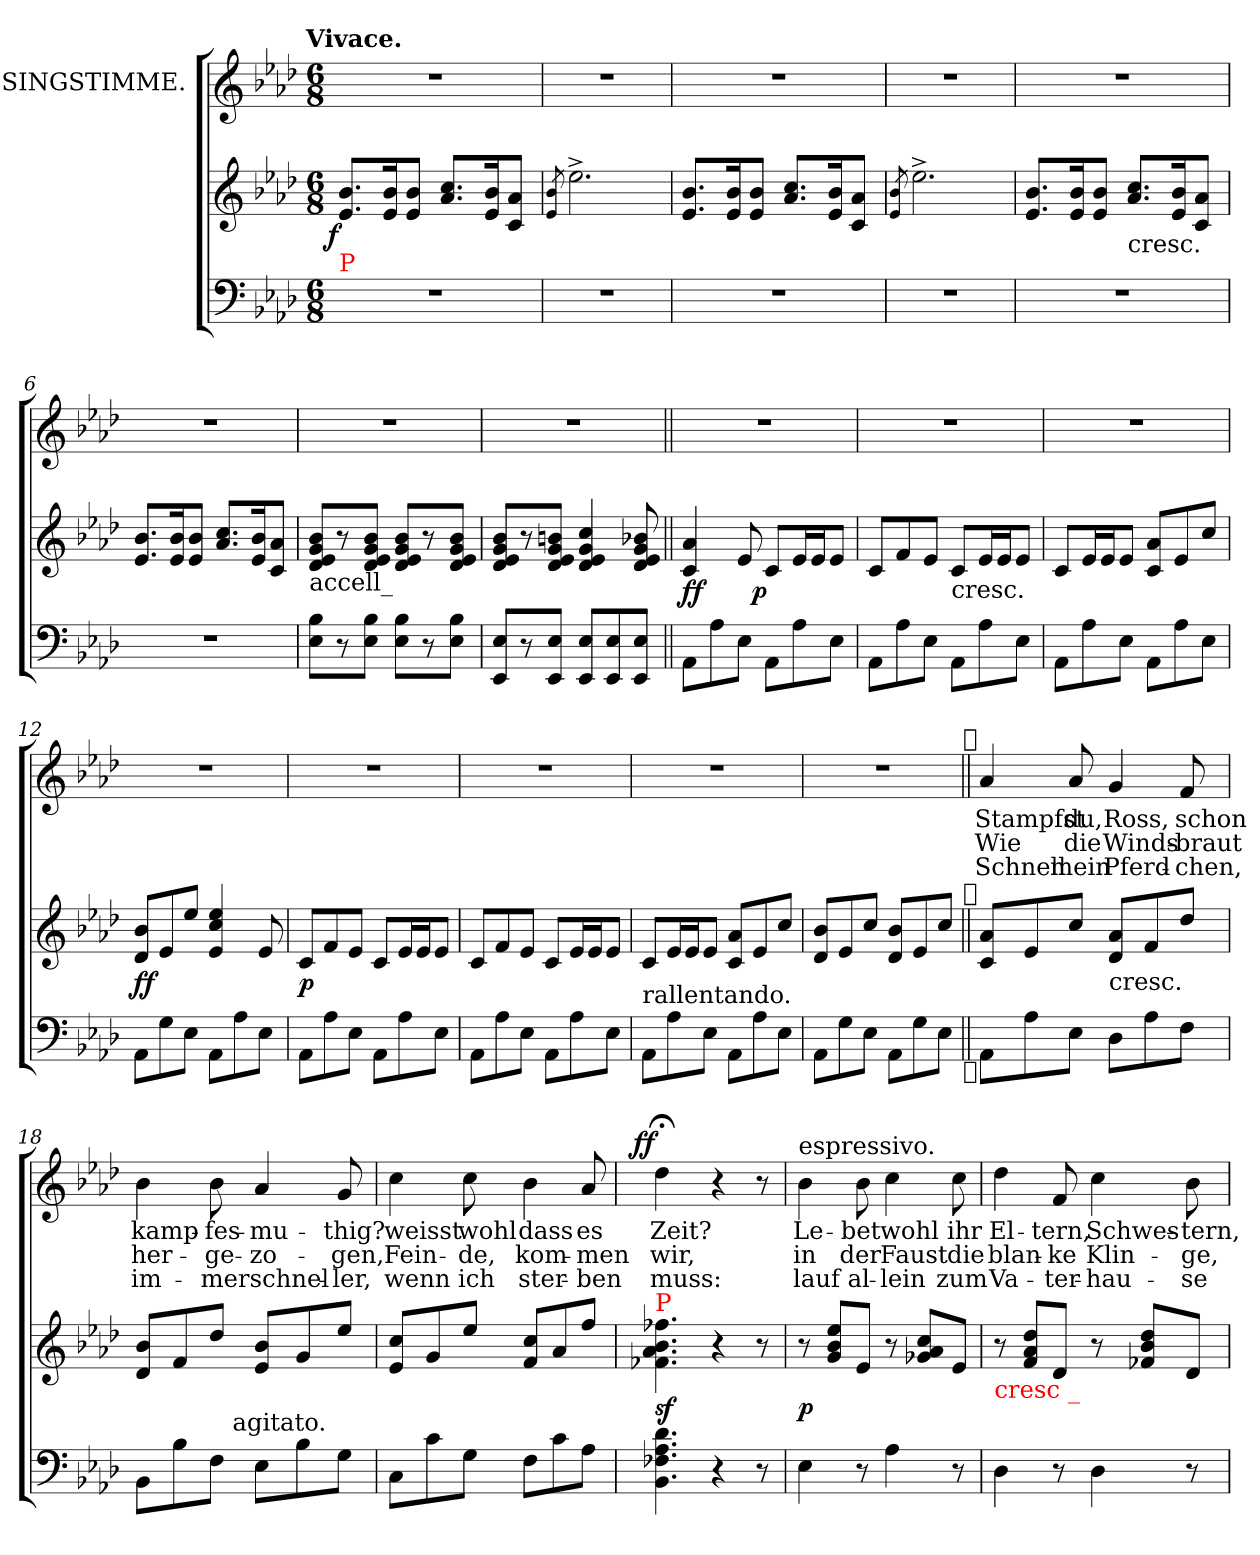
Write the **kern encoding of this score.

**kern	**kern	**dynam	**kern	**text	**text	**text	**dynam
*part2	*part2	*part2	*part1	*part1	*part1	*part1	*part1
*staff3	*staff2	*staff2/3	*staff1	*staff1	*staff1	*staff1	*staff1
*	*	*	*I"SINGSTIMME.	*	*	*	*
*clefF4	*clefG2	*	*clefG2	*	*	*	*
*k[b-e-a-d-]	*k[b-e-a-d-]	*	*k[b-e-a-d-]	*	*	*	*
*A-:	*A-:	*	*A-:	*	*	*	*
!!LO:TX:omd:t=Vivace.
*M6/8	*M6/8	*	*M6/8	*	*	*	*
*MM246	*MM246	*	*MM246	*	*	*	*
=1	=1	=1	=1	=1	=1	=1	=1
!LO:TX:a:color=red:t=P	!	!	!	!	!	!	!
!	!	!LO:DY:rj	!	!	!	!	!
2.rF	8.b- 8.e-L	f	2.rdd	.	.	.	.
.	16b- 16e-k	.	.	.	.	.	.
.	8b- 8e-J	.	.	.	.	.	.
.	8.cc 8.a-L	.	.	.	.	.	.
.	16b- 16e-k	.	.	.	.	.	.
.	8a- 8cJ	.	.	.	.	.	.
=2	=2	=2	=2	=2	=2	=2	=2
.	8qb- 8qe-	.	.	.	.	.	.
2.rF	2.ee-^>	.	2.rdd	.	.	.	.
=3	=3	=3	=3	=3	=3	=3	=3
2.rF	8.b- 8.e-L	.	2.rdd	.	.	.	.
.	16b- 16e-k	.	.	.	.	.	.
.	8b- 8e-J	.	.	.	.	.	.
.	8.cc 8.a-L	.	.	.	.	.	.
.	16b- 16e-k	.	.	.	.	.	.
.	8a- 8cJ	.	.	.	.	.	.
=4	=4	=4	=4	=4	=4	=4	=4
.	8qb- 8qe-	.	.	.	.	.	.
2.rF	2.ee-^>	.	2.rdd	.	.	.	.
=5	=5	=5	=5	=5	=5	=5	=5
2.rF	8.b- 8.e-L	.	2.rdd	.	.	.	.
.	16b- 16e-k	.	.	.	.	.	.
.	8b- 8e-J	.	.	.	.	.	.
!	!LO:TX:c:t=cresc.	!	!	!	!	!	!
.	8.cc 8.a-L	.	.	.	.	.	.
.	16b- 16e-k	.	.	.	.	.	.
.	8a- 8cJ	.	.	.	.	.	.
=6	=6	=6	=6	=6	=6	=6	=6
2.rF	8.b- 8.e-L	.	2.rdd	.	.	.	.
.	16b- 16e-k	.	.	.	.	.	.
.	8b- 8e-J	.	.	.	.	.	.
.	8.cc 8.a-L	.	.	.	.	.	.
.	16b- 16e-k	.	.	.	.	.	.
.	8a- 8cJ	.	.	.	.	.	.
=7	=7	=7	=7	=7	=7	=7	=7
!	!LO:TX:b:t=accell_	!	!	!	!	!	!
8B- 8E-L	8b- 8g 8e- 8d-L	.	2.rdd	.	.	.	.
8r	8r	.	.	.	.	.	.
8B- 8E-J	8b- 8g 8e- 8d-J	.	.	.	.	.	.
8B- 8E-L	8b- 8g 8e- 8d-L	.	.	.	.	.	.
8r	8r	.	.	.	.	.	.
8B- 8E-J	8b- 8g 8e- 8d-J	.	.	.	.	.	.
=8	=8	=8	=8	=8	=8	=8	=8
8E- 8EE-L	8b- 8g 8e- 8d-L	.	2.rdd	.	.	.	.
8r	8r	.	.	.	.	.	.
8E- 8EE-J	8bn 8g 8e- 8d-J	.	.	.	.	.	.
8E- 8EE-L	4cc 4g 4e- 4d-	.	.	.	.	.	.
8E- 8EE-	.	.	.	.	.	.	.
8E- 8EE-J	8b-X 8g 8e- 8d-	.	.	.	.	.	.
=9||	=9||	=9||	=9||	=9||	=9||	=9||	=9||
8AA-L	4a- 4c	ff	2.rdd	.	.	.	.
8A-	.	.	.	.	.	.	.
8E-J	8e-	.	.	.	.	.	.
!	!	!LO:DY:rj	!	!	!	!	!
8AA-L	8cL	p	.	.	.	.	.
8A-	16e-L	.	.	.	.	.	.
.	16e-J	.	.	.	.	.	.
8E-J	8e-J	.	.	.	.	.	.
=10	=10	=10	=10	=10	=10	=10	=10
8AA-L	8cL	.	2.rdd	.	.	.	.
8A-	8f	.	.	.	.	.	.
8E-J	8e-J	.	.	.	.	.	.
!	!LO:TX:c:t=cresc.	!	!	!	!	!	!
8AA-L	8cL	.	.	.	.	.	.
8A-	16e-L	.	.	.	.	.	.
.	16e-J	.	.	.	.	.	.
8E-J	8e-J	.	.	.	.	.	.
=11	=11	=11	=11	=11	=11	=11	=11
8AA-L	8cL	.	2.rdd	.	.	.	.
8A-	16e-L	.	.	.	.	.	.
.	16e-J	.	.	.	.	.	.
8E-J	8e-J	.	.	.	.	.	.
8AA-L	8a- 8cL	.	.	.	.	.	.
8A-	8e-	.	.	.	.	.	.
8E-J	8ccJ	.	.	.	.	.	.
=12	=12	=12	=12	=12	=12	=12	=12
8AA-L	8b- 8d-L	ff	2.rdd	.	.	.	.
8G	8e-	.	.	.	.	.	.
8E-J	8ee-J	.	.	.	.	.	.
8AA-L	4ee-/ 4cc/ 4e-/	.	.	.	.	.	.
8A-	.	.	.	.	.	.	.
8E-J	8e-	.	.	.	.	.	.
=13	=13	=13	=13	=13	=13	=13	=13
8AA-L	8cL	p	2.rdd	.	.	.	.
8A-	8f	.	.	.	.	.	.
8E-J	8e-J	.	.	.	.	.	.
8AA-L	8cL	.	.	.	.	.	.
8A-	16e-L	.	.	.	.	.	.
.	16e-J	.	.	.	.	.	.
8E-J	8e-J	.	.	.	.	.	.
=14	=14	=14	=14	=14	=14	=14	=14
8AA-L	8cL	.	2.rdd	.	.	.	.
8A-	8f	.	.	.	.	.	.
8E-J	8e-J	.	.	.	.	.	.
8AA-L	8cL	.	.	.	.	.	.
8A-	16e-L	.	.	.	.	.	.
.	16e-J	.	.	.	.	.	.
8E-J	8e-J	.	.	.	.	.	.
=15	=15	=15	=15	=15	=15	=15	=15
!LO:TX:a:t=rallentando.	!	!	!	!	!	!	!
8AA-L	8cL	.	2.rdd	.	.	.	.
8A-	16e-L	.	.	.	.	.	.
.	16e-J	.	.	.	.	.	.
8E-J	8e-J	.	.	.	.	.	.
8AA-L	8a- 8cL	.	.	.	.	.	.
8A-	8e-	.	.	.	.	.	.
8E-J	8ccJ	.	.	.	.	.	.
=16	=16	=16	=16	=16	=16	=16	=16
8AA-L	8b- 8d-L	.	2.rdd	.	.	.	.
8G	8e-	.	.	.	.	.	.
8E-J	8ccJ	.	.	.	.	.	.
8AA-L	8b- 8d-L	.	.	.	.	.	.
8G	8e-	.	.	.	.	.	.
8E-J	8ccJ	.	.	.	.	.	.
!	!	!	!LO:TX:a:t=𝄋	!	!	!	!
!	!LO:TX:a:t=𝄋	!	!	!	!	!	!
!LO:TX:b:t=𝄋	!	!	!	!	!	!	!
=17||	=17||	=17||	=17||	=17||	=17||	=17||	=17||
8AA-L	8a- 8cL	.	4a-	Stampfst	Wie	Schnell	.
8A-	8e-	.	.	.	.	.	.
8E-J	8ccJ	.	8a-	du,	die	mein	.
!	!LO:TX:c:t=cresc.	!	!	!	!	!	!
8D-L	8a- 8d-L	.	4g	Ross,	Winds-	Pferd-	.
8A-	8f	.	.	.	.	.	.
8FJ	8dd-J	.	8f	schon	-braut	-chen,	.
=18	=18	=18	=18	=18	=18	=18	=18
*^	*	*	*	*	*	*	*
8BB-L	4ryy	8b- 8d-L	.	4b-	kamp-	her-	im-	.
8B-	.	8f	.	.	.	.	.	.
8FJ	16ryy	8dd-J	.	8b-	-fes-	-ge-	-mer	.
!	!LO:TX:a:t=agitato.	!	!	!	!	!	!	!
.	4..ryy	.	.	.	.	.	.	.
8E-L	.	8b- 8e-L	.	4a-	-mu-	-zo-	schnel-	.
8B-	.	8g	.	.	.	.	.	.
8GJ	.	8ee-J	.	8g	-thig?	-gen,	-ler,	.
*v	*v	*	*	*	*	*	*	*
=19	=19	=19	=19	=19	=19	=19	=19
8CL	8cc/ 8e-/L	.	4cc	weisst	Fein-	wenn	.
8c	8g/	.	.	.	.	.	.
8GJ	8ee-/J	.	8cc	wohl	-de,	ich	.
8FL	8cc/ 8f/L	.	4b-	dass	kom-	ster-	.
8c	8a-	.	.	.	.	.	.
8A-J	8ffJ	.	8a-/	es	-men	-ben	.
=20	=20	=20	=20	=20	=20	=20	=20
!	!LO:TX:a:color=red:t=P	!	!	!	!	!	!
!	!	!	!LO:N:vis=4	!	!	!	!LO:DY:a:rj
4.d- 4.A- 4.F-X 4.BB-	4.ff-X 4.b- 4.a- 4.f-X	sf	4.dd-;<	Zeit?	wir,	muss:	ff
4r	4r	.	4r	.	.	.	.
8r	8r	.	8r	.	.	.	.
=21	=21	=21	=21	=21	=21	=21	=21
!	!	!	!LO:TX:a:t=espressivo.	!	!	!	!
4E-	8r	p	4b-	Le-	in	lauf	.
.	8ee- 8b- 8gL	.	.	.	.	.	.
8r	8e-J	.	8b-	-bet	der	al-	.
4A-	8r	.	4cc	wohl	Faust	-lein	.
.	8cc 8a- 8g-XL	.	.	.	.	.	.
8r	8e-J	.	8cc	ihr	die	zum	.
=22	=22	=22	=22	=22	=22	=22	=22
!	!LO:TX:b:color=red:t=cresc _	!	!	!	!	!	!
4D-	8r	.	4dd-	El-	blan-	Va-	.
.	8dd- 8a- 8fL	.	.	.	.	.	.
8r	8d-J	.	8f	-tern,	-ke	-ter-	.
4D-	8r	.	4cc	Schwes-	Klin-	-hau-	.
.	8dd- 8b- 8f-XL	.	.	.	.	.	.
8r	8d-J	.	8b-	-tern,	-ge,	-se	.
=	=	=	=	=	=	=	=
*-	*-	*-	*-	*-	*-	*-	*-
